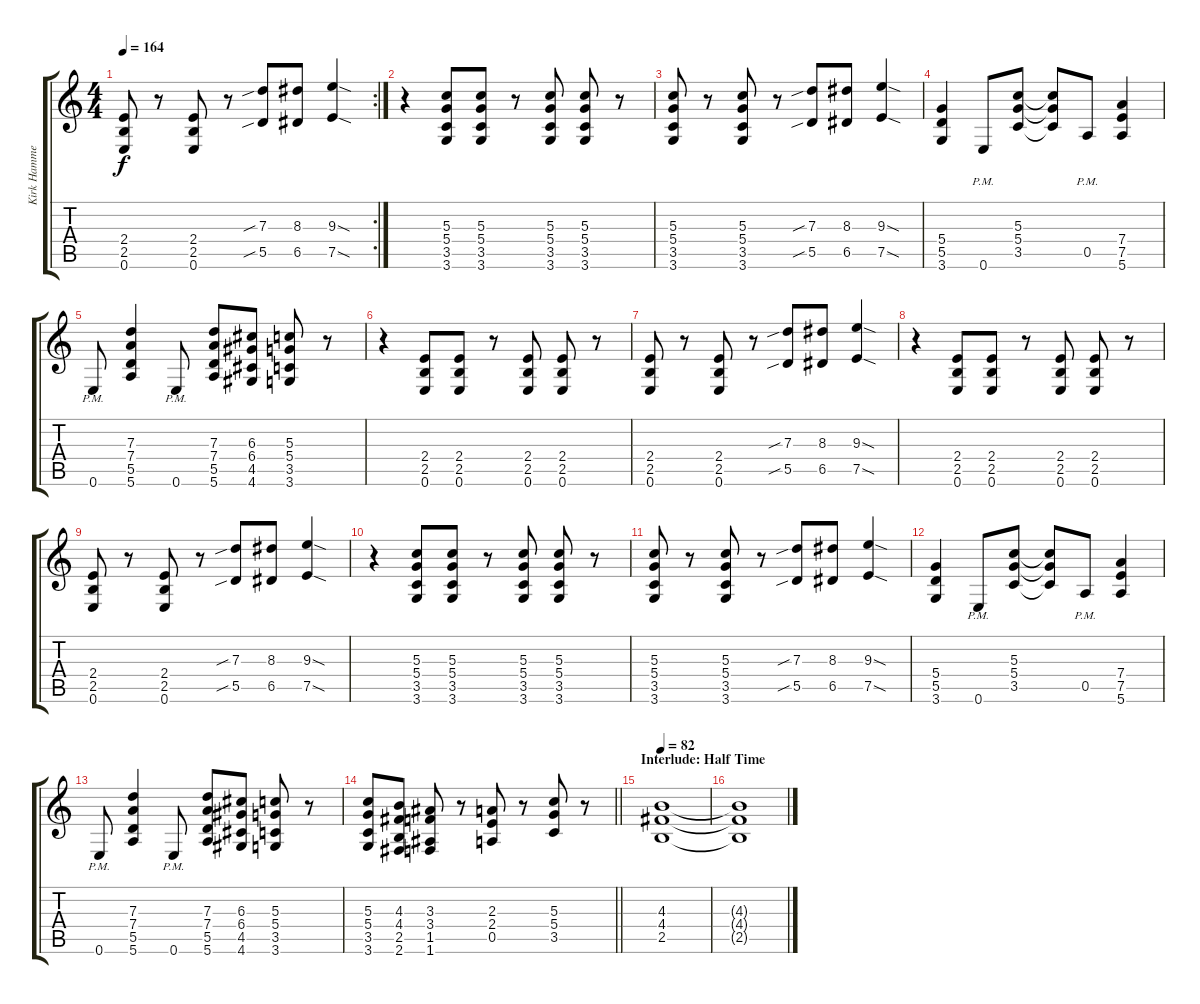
\track ("Kirk Hammett" "Kirk Hamme") {instrument distortionguitar}
\staff {score tabs}
\tuning (E4 B3 G3 D3 A2 E2) {hide}
\rc 2
\ts (4 4)
\tempo 164
\clef g2
\ks c
(2.4 2.5 0.6).8{dy f} r.8 (2.4 2.5 0.6).8 r.8 (7.3{sib} 5.5{sib}).8 (8.3 6.5).8 (9.3{sod} 7.5{sod}).4 |
r.4 (5.3 5.4 3.5 3.6).8 (5.3 5.4 3.5 3.6).8 r.8 (5.3 5.4 3.5 3.6).8 (5.3 5.4 3.5 3.6).8 r.8 |
(5.3 5.4 3.5 3.6).8 r.8 (5.3 5.4 3.5 3.6).8 r.8 (7.3{sib} 5.5{sib}).8 (8.3 6.5).8 (9.3{sod} 7.5{sod}).4 |
(5.4 5.5 3.6).4 0.6{pm}.8 (5.3 5.4 3.5).8 (5.3{t} 5.4{t} 3.5{t}).8 0.5{pm}.8 (7.4 7.5 5.6).4 |
0.6{pm}.8 (7.3 7.4 5.5 5.6).4 0.6{pm}.8 (7.3 7.4 5.5 5.6).8 (6.3 6.4 4.5 4.6).8 (5.3 5.4 3.5 3.6).8 r.8 |
r.4 (2.4 2.5 0.6).8 (2.4 2.5 0.6).8 r.8 (2.4 2.5 0.6).8 (2.4 2.5 0.6).8 r.8 |
(2.4 2.5 0.6).8 r.8 (2.4 2.5 0.6).8 r.8 (7.3{sib} 5.5{sib}).8 (8.3 6.5).8 (9.3{sod} 7.5{sod}).4 |
r.4 (2.4 2.5 0.6).8 (2.4 2.5 0.6).8 r.8 (2.4 2.5 0.6).8 (2.4 2.5 0.6).8 r.8 |
(2.4 2.5 0.6).8 r.8 (2.4 2.5 0.6).8 r.8 (7.3{sib} 5.5{sib}).8 (8.3 6.5).8 (9.3{sod} 7.5{sod}).4 |
r.4 (5.3 5.4 3.5 3.6).8 (5.3 5.4 3.5 3.6).8 r.8 (5.3 5.4 3.5 3.6).8 (5.3 5.4 3.5 3.6).8 r.8 |
(5.3 5.4 3.5 3.6).8 r.8 (5.3 5.4 3.5 3.6).8 r.8 (7.3{sib} 5.5{sib}).8 (8.3 6.5).8 (9.3{sod} 7.5{sod}).4 |
(5.4 5.5 3.6).4 0.6{pm}.8 (5.3 5.4 3.5).8 (5.3{t} 5.4{t} 3.5{t}).8 0.5{pm}.8 (7.4 7.5 5.6).4 |
0.6{pm}.8 (7.3 7.4 5.5 5.6).4 0.6{pm}.8 (7.3 7.4 5.5 5.6).8 (6.3 6.4 4.5 4.6).8 (5.3 5.4 3.5 3.6).8 r.8 |
\barLineRight lightlight
(5.3 5.4 3.5 3.6).8 (4.3 4.4 2.5 2.6).8 (3.3 3.4 1.5 1.6).8 r.8 (2.3 2.4 0.5).8 r.8 (5.3 5.4 3.5).8 r.8 |
\section ("" "Interlude: Half Time")
\tempo 82
(4.3 4.4 2.5).1{volume 0} |
(4.3{t} 4.4{t} 2.5{t}).1
